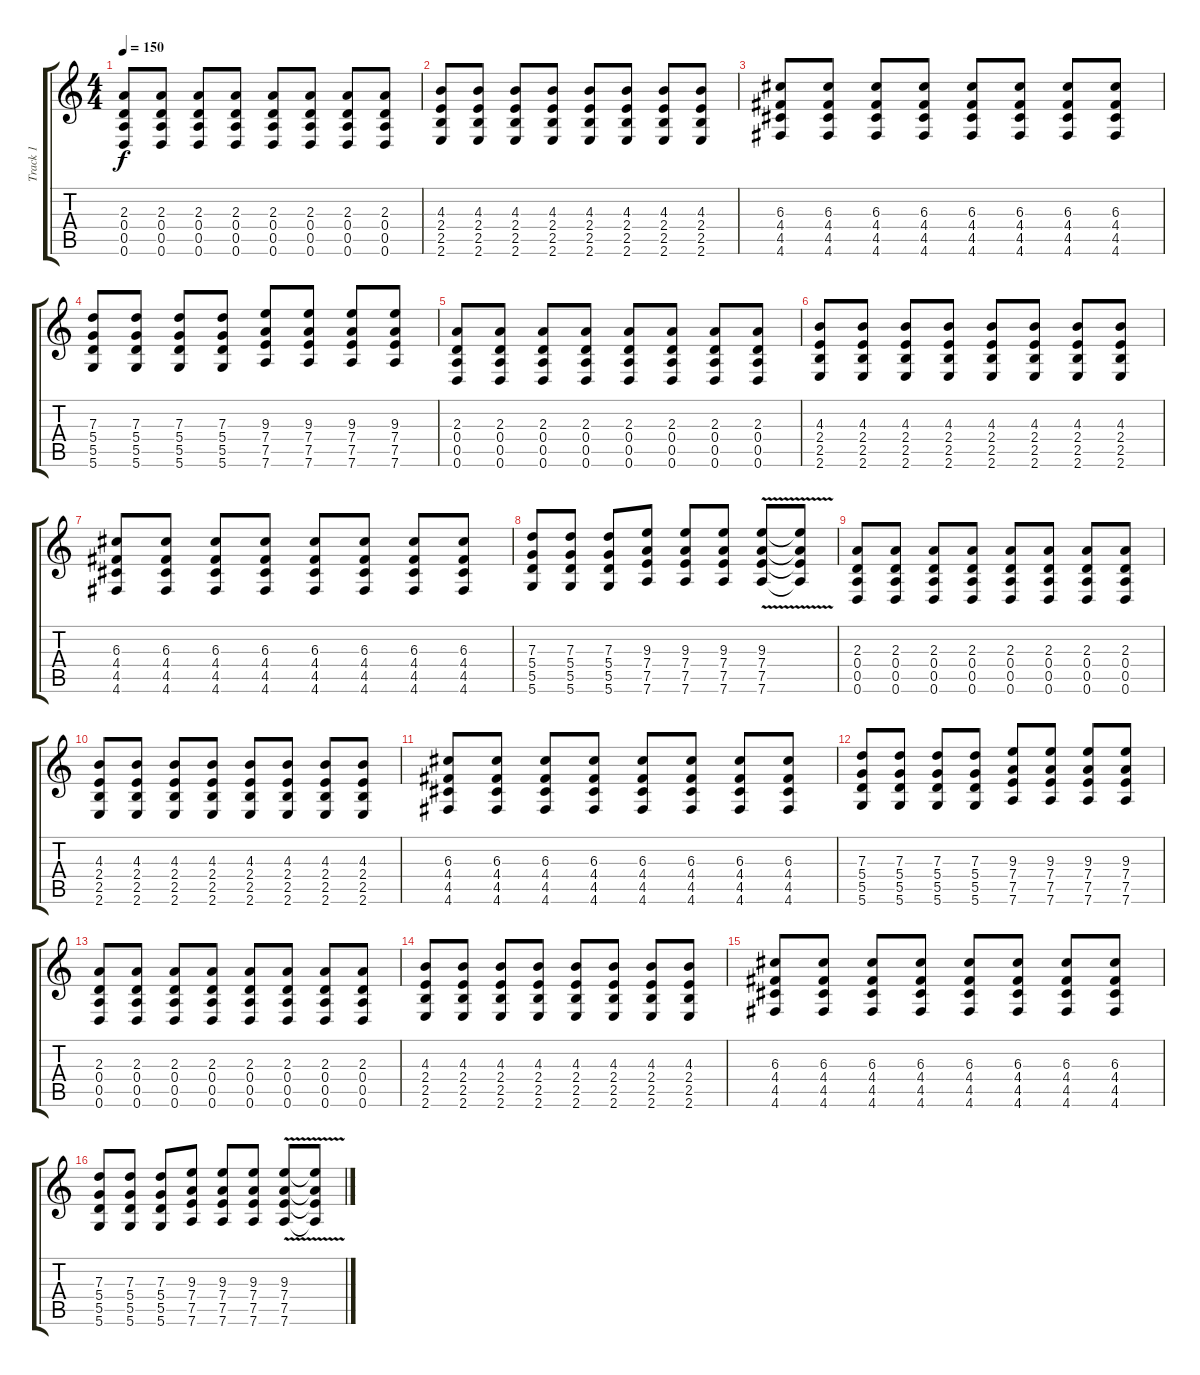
\track ("Track 1" "Track 1") {instrument distortionguitar}
\staff {score tabs}
\tuning (E4 B3 G3 D3 A2 D2) {hide}
\ts (4 4)
\tempo 150
\clef g2
\ks c
(2.3 0.4 0.5 0.6).8{dy f} (2.3 0.4 0.5 0.6).8 (2.3 0.4 0.5 0.6).8 (2.3 0.4 0.5 0.6).8 (2.3 0.4 0.5 0.6).8 (2.3 0.4 0.5 0.6).8 (2.3 0.4 0.5 0.6).8 (2.3 0.4 0.5 0.6).8 |
(4.3 2.4 2.5 2.6).8 (4.3 2.4 2.5 2.6).8 (4.3 2.4 2.5 2.6).8 (4.3 2.4 2.5 2.6).8 (4.3 2.4 2.5 2.6).8 (4.3 2.4 2.5 2.6).8 (4.3 2.4 2.5 2.6).8 (4.3 2.4 2.5 2.6).8 |
(6.3 4.4 4.5 4.6).8 (6.3 4.4 4.5 4.6).8 (6.3 4.4 4.5 4.6).8 (6.3 4.4 4.5 4.6).8 (6.3 4.4 4.5 4.6).8 (6.3 4.4 4.5 4.6).8 (6.3 4.4 4.5 4.6).8 (6.3 4.4 4.5 4.6).8 |
(7.3 5.4 5.5 5.6).8 (7.3 5.4 5.5 5.6).8 (7.3 5.4 5.5 5.6).8 (7.3 5.4 5.5 5.6).8 (9.3 7.4 7.5 7.6).8 (9.3 7.4 7.5 7.6).8 (9.3 7.4 7.5 7.6).8 (9.3 7.4 7.5 7.6).8 |
(2.3 0.4 0.5 0.6).8 (2.3 0.4 0.5 0.6).8 (2.3 0.4 0.5 0.6).8 (2.3 0.4 0.5 0.6).8 (2.3 0.4 0.5 0.6).8 (2.3 0.4 0.5 0.6).8 (2.3 0.4 0.5 0.6).8 (2.3 0.4 0.5 0.6).8 |
(4.3 2.4 2.5 2.6).8 (4.3 2.4 2.5 2.6).8 (4.3 2.4 2.5 2.6).8 (4.3 2.4 2.5 2.6).8 (4.3 2.4 2.5 2.6).8 (4.3 2.4 2.5 2.6).8 (4.3 2.4 2.5 2.6).8 (4.3 2.4 2.5 2.6).8 |
(6.3 4.4 4.5 4.6).8 (6.3 4.4 4.5 4.6).8 (6.3 4.4 4.5 4.6).8 (6.3 4.4 4.5 4.6).8 (6.3 4.4 4.5 4.6).8 (6.3 4.4 4.5 4.6).8 (6.3 4.4 4.5 4.6).8 (6.3 4.4 4.5 4.6).8 |
(7.3 5.4 5.5 5.6).8 (7.3 5.4 5.5 5.6).8 (7.3 5.4 5.5 5.6).8 (9.3 7.4 7.5 7.6).8 (9.3 7.4 7.5 7.6).8 (9.3 7.4 7.5 7.6).8 (9.3{v} 7.4{v} 7.5{v} 7.6{v}).8 (9.3{t} 7.4{t} 7.5{t} 7.6{t}).8 |
(2.3 0.4 0.5 0.6).8 (2.3 0.4 0.5 0.6).8 (2.3 0.4 0.5 0.6).8 (2.3 0.4 0.5 0.6).8 (2.3 0.4 0.5 0.6).8 (2.3 0.4 0.5 0.6).8 (2.3 0.4 0.5 0.6).8 (2.3 0.4 0.5 0.6).8 |
(4.3 2.4 2.5 2.6).8 (4.3 2.4 2.5 2.6).8 (4.3 2.4 2.5 2.6).8 (4.3 2.4 2.5 2.6).8 (4.3 2.4 2.5 2.6).8 (4.3 2.4 2.5 2.6).8 (4.3 2.4 2.5 2.6).8 (4.3 2.4 2.5 2.6).8 |
(6.3 4.4 4.5 4.6).8 (6.3 4.4 4.5 4.6).8 (6.3 4.4 4.5 4.6).8 (6.3 4.4 4.5 4.6).8 (6.3 4.4 4.5 4.6).8 (6.3 4.4 4.5 4.6).8 (6.3 4.4 4.5 4.6).8 (6.3 4.4 4.5 4.6).8 |
(7.3 5.4 5.5 5.6).8 (7.3 5.4 5.5 5.6).8 (7.3 5.4 5.5 5.6).8 (7.3 5.4 5.5 5.6).8 (9.3 7.4 7.5 7.6).8 (9.3 7.4 7.5 7.6).8 (9.3 7.4 7.5 7.6).8 (9.3 7.4 7.5 7.6).8 |
(2.3 0.4 0.5 0.6).8 (2.3 0.4 0.5 0.6).8 (2.3 0.4 0.5 0.6).8 (2.3 0.4 0.5 0.6).8 (2.3 0.4 0.5 0.6).8 (2.3 0.4 0.5 0.6).8 (2.3 0.4 0.5 0.6).8 (2.3 0.4 0.5 0.6).8 |
(4.3 2.4 2.5 2.6).8 (4.3 2.4 2.5 2.6).8 (4.3 2.4 2.5 2.6).8 (4.3 2.4 2.5 2.6).8 (4.3 2.4 2.5 2.6).8 (4.3 2.4 2.5 2.6).8 (4.3 2.4 2.5 2.6).8 (4.3 2.4 2.5 2.6).8 |
(6.3 4.4 4.5 4.6).8 (6.3 4.4 4.5 4.6).8 (6.3 4.4 4.5 4.6).8 (6.3 4.4 4.5 4.6).8 (6.3 4.4 4.5 4.6).8 (6.3 4.4 4.5 4.6).8 (6.3 4.4 4.5 4.6).8 (6.3 4.4 4.5 4.6).8 |
(7.3 5.4 5.5 5.6).8 (7.3 5.4 5.5 5.6).8 (7.3 5.4 5.5 5.6).8 (9.3 7.4 7.5 7.6).8 (9.3 7.4 7.5 7.6).8 (9.3 7.4 7.5 7.6).8 (9.3{v} 7.4{v} 7.5{v} 7.6{v}).8 (9.3{t} 7.4{t} 7.5{t} 7.6{t}).8
